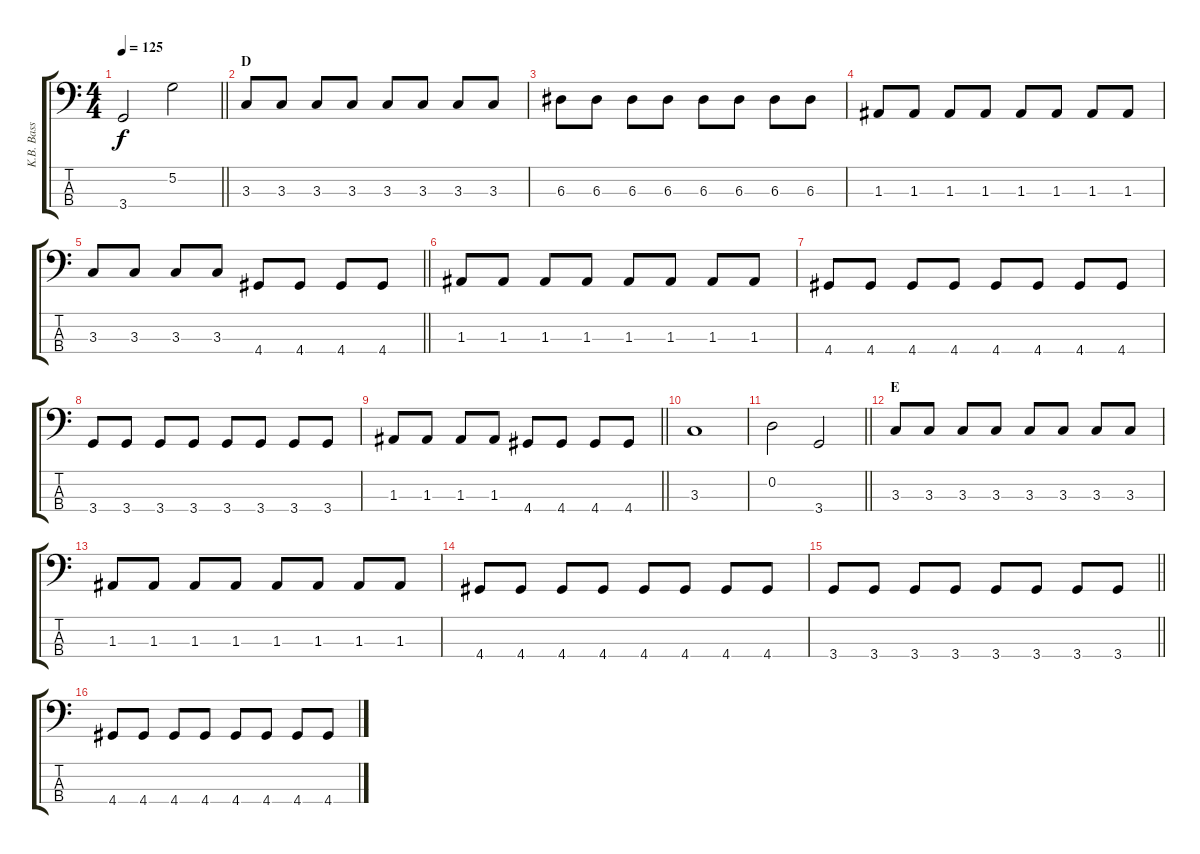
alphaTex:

\track ("K.B. Bass" "K.B. Bass") {instrument electricbasspick}
\staff {score tabs}
\tuning (G2 D2 A1 E1) {hide}
\ts (4 4)
\tempo 125
\clef f4
\barLineRight lightlight
\ks c
3.4.2{dy f} 5.2.2 |
\section ("" "D")
3.3.8 3.3.8 3.3.8 3.3.8 3.3.8 3.3.8 3.3.8 3.3.8 |
6.3.8 6.3.8 6.3.8 6.3.8 6.3.8 6.3.8 6.3.8 6.3.8 |
1.3.8 1.3.8 1.3.8 1.3.8 1.3.8 1.3.8 1.3.8 1.3.8 |
\barLineRight lightlight
3.3.8 3.3.8 3.3.8 3.3.8 4.4.8 4.4.8 4.4.8 4.4.8 |
1.3.8 1.3.8 1.3.8 1.3.8 1.3.8 1.3.8 1.3.8 1.3.8 |
4.4.8 4.4.8 4.4.8 4.4.8 4.4.8 4.4.8 4.4.8 4.4.8 |
3.4.8 3.4.8 3.4.8 3.4.8 3.4.8 3.4.8 3.4.8 3.4.8 |
\barLineRight lightlight
1.3.8 1.3.8 1.3.8 1.3.8 4.4.8 4.4.8 4.4.8 4.4.8 |
3.3.1 |
\barLineRight lightlight
0.2.2 3.4.2 |
\section ("" "E")
3.3.8 3.3.8 3.3.8 3.3.8 3.3.8 3.3.8 3.3.8 3.3.8 |
1.3.8 1.3.8 1.3.8 1.3.8 1.3.8 1.3.8 1.3.8 1.3.8 |
4.4.8 4.4.8 4.4.8 4.4.8 4.4.8 4.4.8 4.4.8 4.4.8 |
\barLineRight lightlight
3.4.8 3.4.8 3.4.8 3.4.8 3.4.8 3.4.8 3.4.8 3.4.8 |
4.4.8 4.4.8 4.4.8 4.4.8 4.4.8 4.4.8 4.4.8 4.4.8
